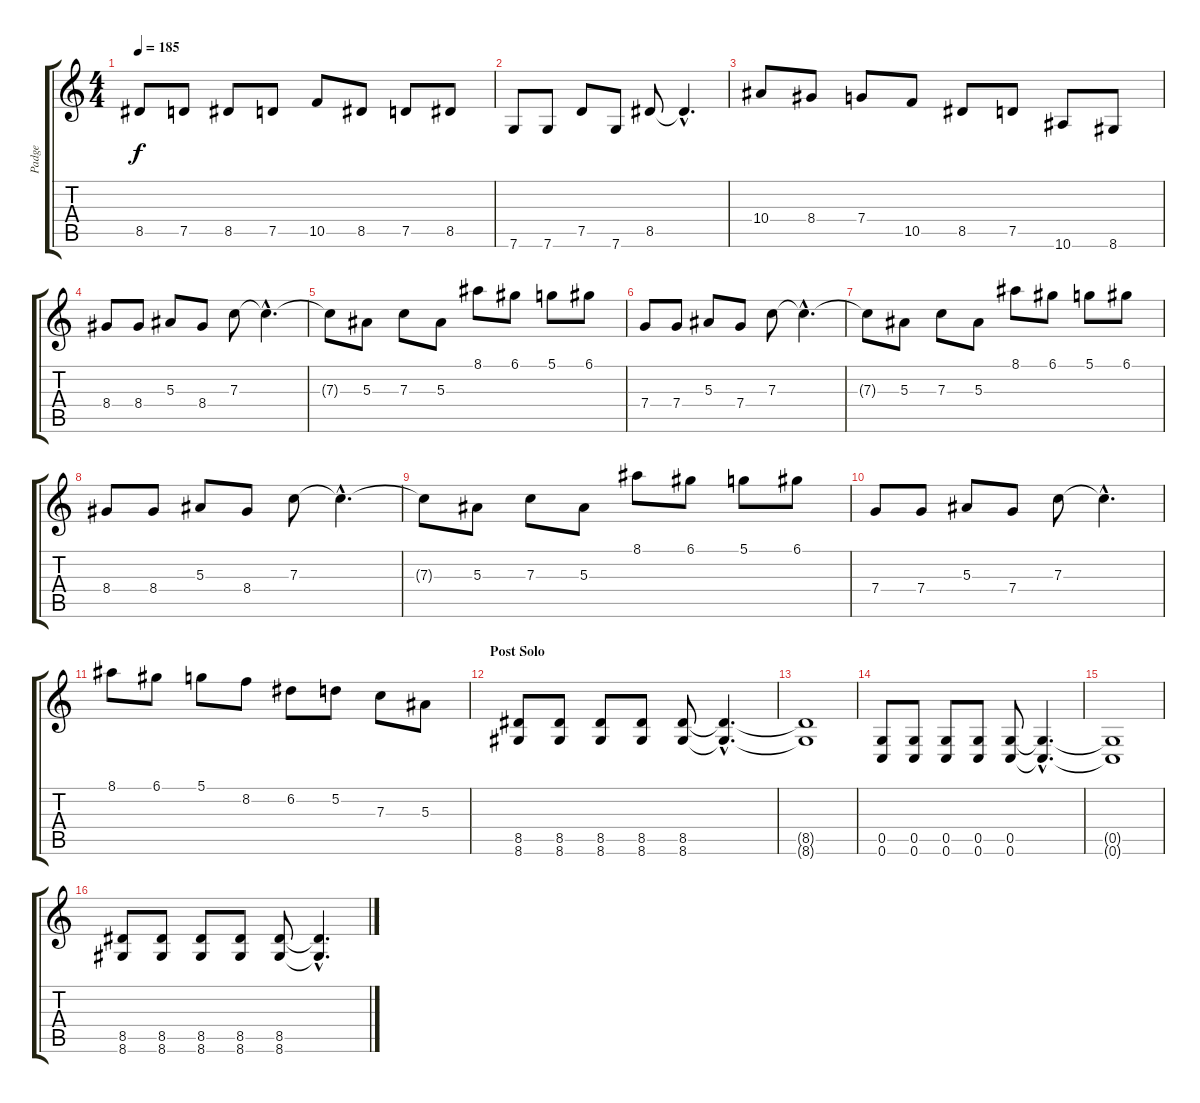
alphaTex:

\track ("Padge" "Padge") {instrument distortionguitar}
\staff {score tabs}
\tuning (D4 A3 F3 C3 G2 C2) {hide}
\ts (4 4)
\tempo 185
\clef g2
\ks c
8.5{t}.8{dy f} 7.5.8 8.5.8 7.5.8 10.5.8 8.5.8 7.5.8 8.5.8 |
7.6.8 7.6.8 7.5.8 7.6.8 8.5.8 8.5{hac t}.4{d} |
10.4.8 8.4.8 7.4.8 10.5.8 8.5.8 7.5.8 10.6.8 8.6.8 |
8.4.8 8.4.8 5.3.8 8.4.8 7.3.8 7.3{hac t}.4{d} |
7.3{t}.8 5.3.8 7.3.8 5.3.8 8.1.8 6.1.8 5.1.8 6.1.8 |
7.4.8 7.4.8 5.3.8 7.4.8 7.3.8 7.3{hac t}.4{d} |
7.3{t}.8 5.3.8 7.3.8 5.3.8 8.1.8 6.1.8 5.1.8 6.1.8 |
8.4.8 8.4.8 5.3.8 8.4.8 7.3.8 7.3{hac t}.4{d} |
7.3{t}.8 5.3.8 7.3.8 5.3.8 8.1.8 6.1.8 5.1.8 6.1.8 |
7.4.8 7.4.8 5.3.8 7.4.8 7.3.8 7.3{hac t}.4{d} |
8.1.8 6.1.8 5.1.8 8.2.8 6.2.8 5.2.8 7.3.8 5.3.8 |
\section ("" "Post Solo")
(8.5 8.6).8 (8.5 8.6).8 (8.5 8.6).8 (8.5 8.6).8 (8.5 8.6).8 (8.5{hac t} 8.6{hac t}).4{d} |
(8.5{t} 8.6{t}).1 |
(0.5 0.6).8 (0.5 0.6).8 (0.5 0.6).8 (0.5 0.6).8 (0.5 0.6).8 (0.5{hac t} 0.6{hac t}).4{d} |
(0.5{t} 0.6{t}).1 |
(8.5 8.6).8 (8.5 8.6).8 (8.5 8.6).8 (8.5 8.6).8 (8.5 8.6).8 (8.5{hac t} 8.6{hac t}).4{d}
